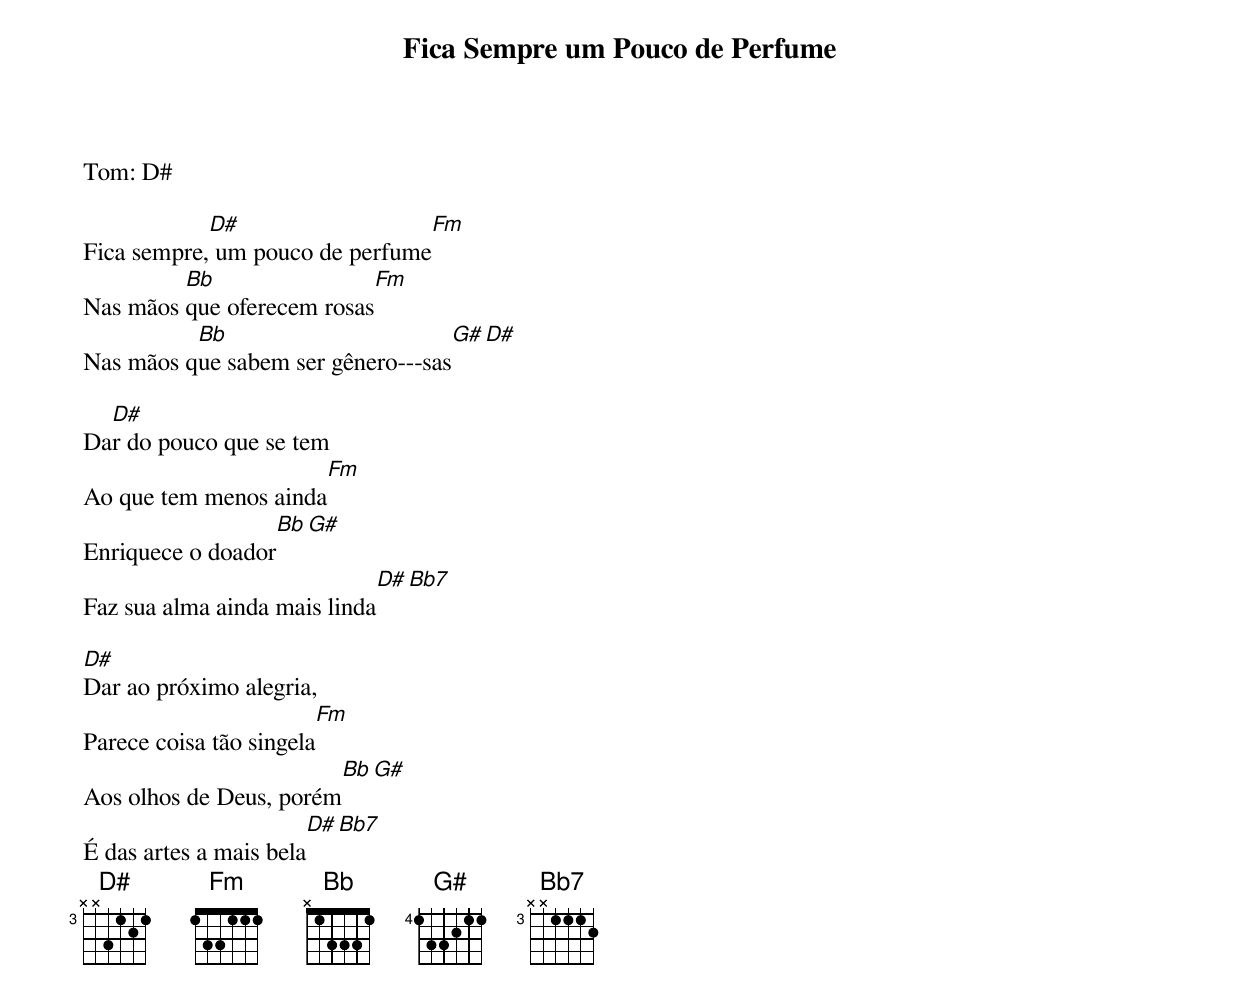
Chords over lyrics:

Fica Sempre um Pouco de Perfume
Tom: D#

            D#                                        Fm
Fica sempre, um pouco de perfume
         Bb                                 Fm
Nas mãos que oferecem rosas
          Bb                                        G#     D#
Nas mãos que sabem ser gênero---sas

  D#
Dar do pouco que se tem
                                 Fm
Ao que tem menos ainda
                               Bb    G#
Enriquece o doador
                                              D#      Bb7
Faz sua alma ainda mais linda

D#
Dar ao próximo alegria,
                                 Fm
Parece coisa tão singela
                                          Bb    G#
Aos olhos de Deus, porém
                                    D#   Bb7
É das artes a mais bela
